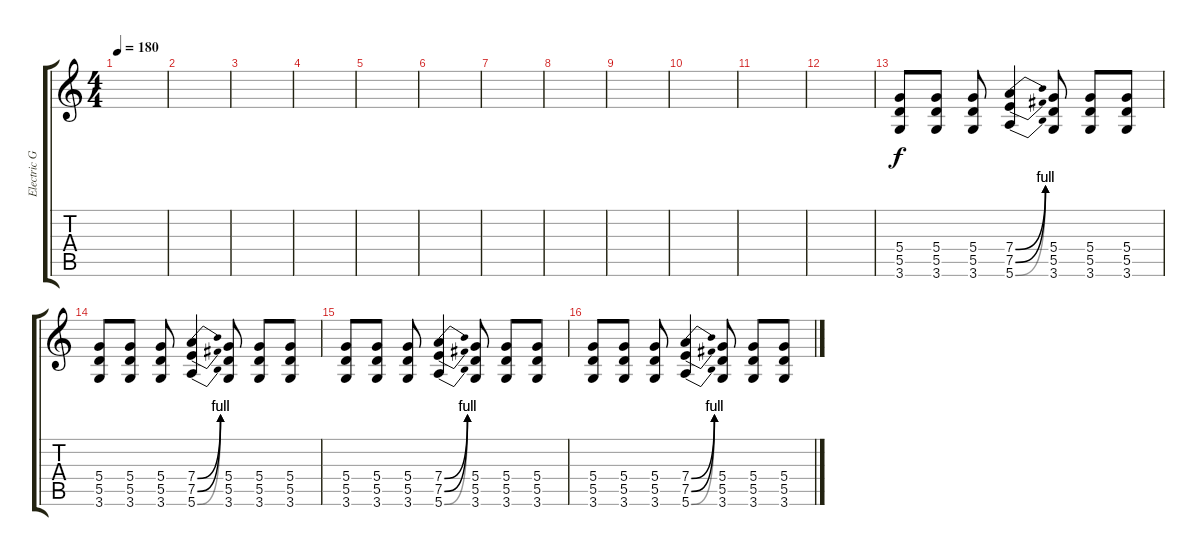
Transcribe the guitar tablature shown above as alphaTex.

\track ("Electric Guitar" "Electric G") {instrument distortionguitar}
\staff {score tabs}
\tuning (E4 B3 G3 D3 A2 E2) {hide}
\ts (4 4)
\tempo 180
\clef g2
\ks c
|
|
|
|
|
|
|
|
|
|
|
|
(5.4 5.5 3.6).8 (5.4 5.5 3.6).8 (5.4 5.5 3.6).8 (7.4{be (bend 0 0 60 4)} 7.5{be (bend 0 0 60 4)} 5.6{be (bend 0 0 60 4)}).4 (5.4 5.5 3.6).8 (5.4 5.5 3.6).8 (5.4 5.5 3.6).8 |
(5.4 5.5 3.6).8 (5.4 5.5 3.6).8 (5.4 5.5 3.6).8 (7.4{be (bend 0 0 60 4)} 7.5{be (bend 0 0 60 4)} 5.6{be (bend 0 0 60 4)}).4 (5.4 5.5 3.6).8 (5.4 5.5 3.6).8 (5.4 5.5 3.6).8 |
(5.4 5.5 3.6).8 (5.4 5.5 3.6).8 (5.4 5.5 3.6).8 (7.4{be (bend 0 0 60 4)} 7.5{be (bend 0 0 60 4)} 5.6{be (bend 0 0 60 4)}).4 (5.4 5.5 3.6).8 (5.4 5.5 3.6).8 (5.4 5.5 3.6).8 |
(5.4 5.5 3.6).8 (5.4 5.5 3.6).8 (5.4 5.5 3.6).8 (7.4{be (bend 0 0 60 4)} 7.5{be (bend 0 0 60 4)} 5.6{be (bend 0 0 60 4)}).4 (5.4 5.5 3.6).8 (5.4 5.5 3.6).8 (5.4 5.5 3.6).8
